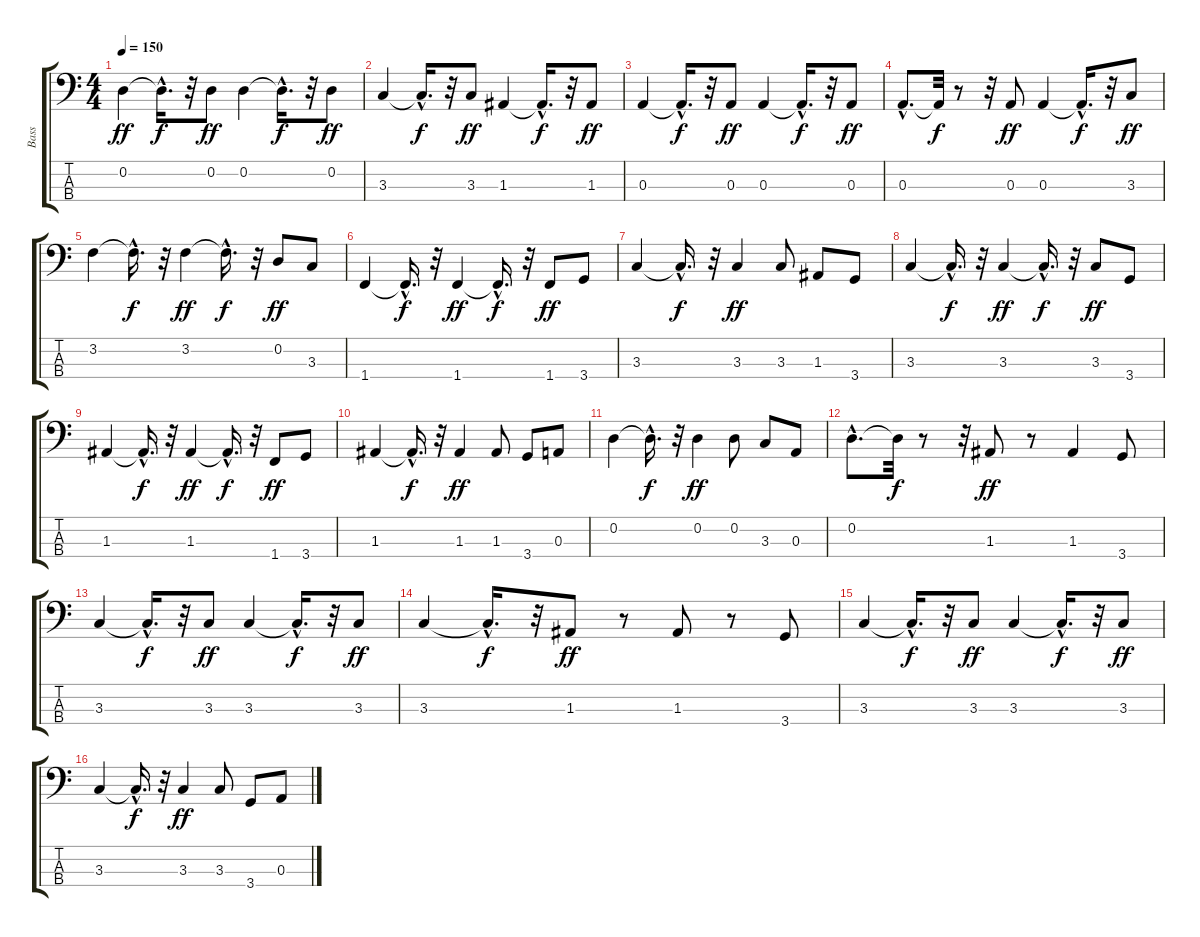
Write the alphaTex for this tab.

\track ("Bass" "Bass") {instrument electricbassfinger}
\staff {score tabs}
\tuning (G2 D2 A1 E1) {hide}
\ts (4 4)
\tempo 150
\clef f4
\ks c
0.2.4{dy ff} 0.2{hac t}.16{d dy f} r.32 0.2.8{dy ff} 0.2.4 0.2{hac t}.16{d dy f} r.32 0.2.8{dy ff} |
3.3.4 3.3{hac t}.16{d dy f} r.32 3.3.8{dy ff} 1.3.4 1.3{hac t}.16{d dy f} r.32 1.3.8{dy ff} |
0.3.4 0.3{hac t}.16{d dy f} r.32 0.3.8{dy ff} 0.3.4 0.3{hac t}.16{d dy f} r.32 0.3.8{dy ff} |
0.3{hac}.8{d} 0.3{t}.32{dy f} r.8 r.32 0.3.8{dy ff} 0.3.4 0.3{hac t}.16{d dy f} r.32 3.3.8{dy ff} |
3.2.4 3.2{hac t}.16{d dy f} r.32 3.2.4{dy ff} 3.2{hac t}.16{d dy f} r.32 0.2.8{dy ff} 3.3.8 |
1.4.4 1.4{hac t}.16{d dy f} r.32 1.4.4{dy ff} 1.4{hac t}.16{d dy f} r.32 1.4.8{dy ff} 3.4.8 |
3.3.4 3.3{hac t}.16{d dy f} r.32 3.3.4{dy ff} 3.3.8 1.3.8 3.4.8 |
3.3.4 3.3{hac t}.16{d dy f} r.32 3.3.4{dy ff} 3.3{hac t}.16{d dy f} r.32 3.3.8{dy ff} 3.4.8 |
1.3.4 1.3{hac t}.16{d dy f} r.32 1.3.4{dy ff} 1.3{hac t}.16{d dy f} r.32 1.4.8{dy ff} 3.4.8 |
1.3.4 1.3{hac t}.16{d dy f} r.32 1.3.4{dy ff} 1.3.8 3.4.8 0.3.8 |
0.2.4 0.2{hac t}.16{d dy f} r.32 0.2.4{dy ff} 0.2.8 3.3.8 0.3.8 |
0.2{hac}.8{d} 0.2{t}.32{dy f} r.8 r.32 1.3.8{dy ff} r.8 1.3.4 3.4.8 |
3.3.4 3.3{hac t}.16{d dy f} r.32 3.3.8{dy ff} 3.3.4 3.3{hac t}.16{d dy f} r.32 3.3.8{dy ff} |
3.3.4 3.3{hac t}.16{d dy f} r.32 1.3.8{dy ff} r.8 1.3.8 r.8 3.4.8 |
3.3.4 3.3{hac t}.16{d dy f} r.32 3.3.8{dy ff} 3.3.4 3.3{hac t}.16{d dy f} r.32 3.3.8{dy ff} |
3.3.4 3.3{hac t}.16{d dy f} r.32 3.3.4{dy ff} 3.3.8 3.4.8 0.3.8
